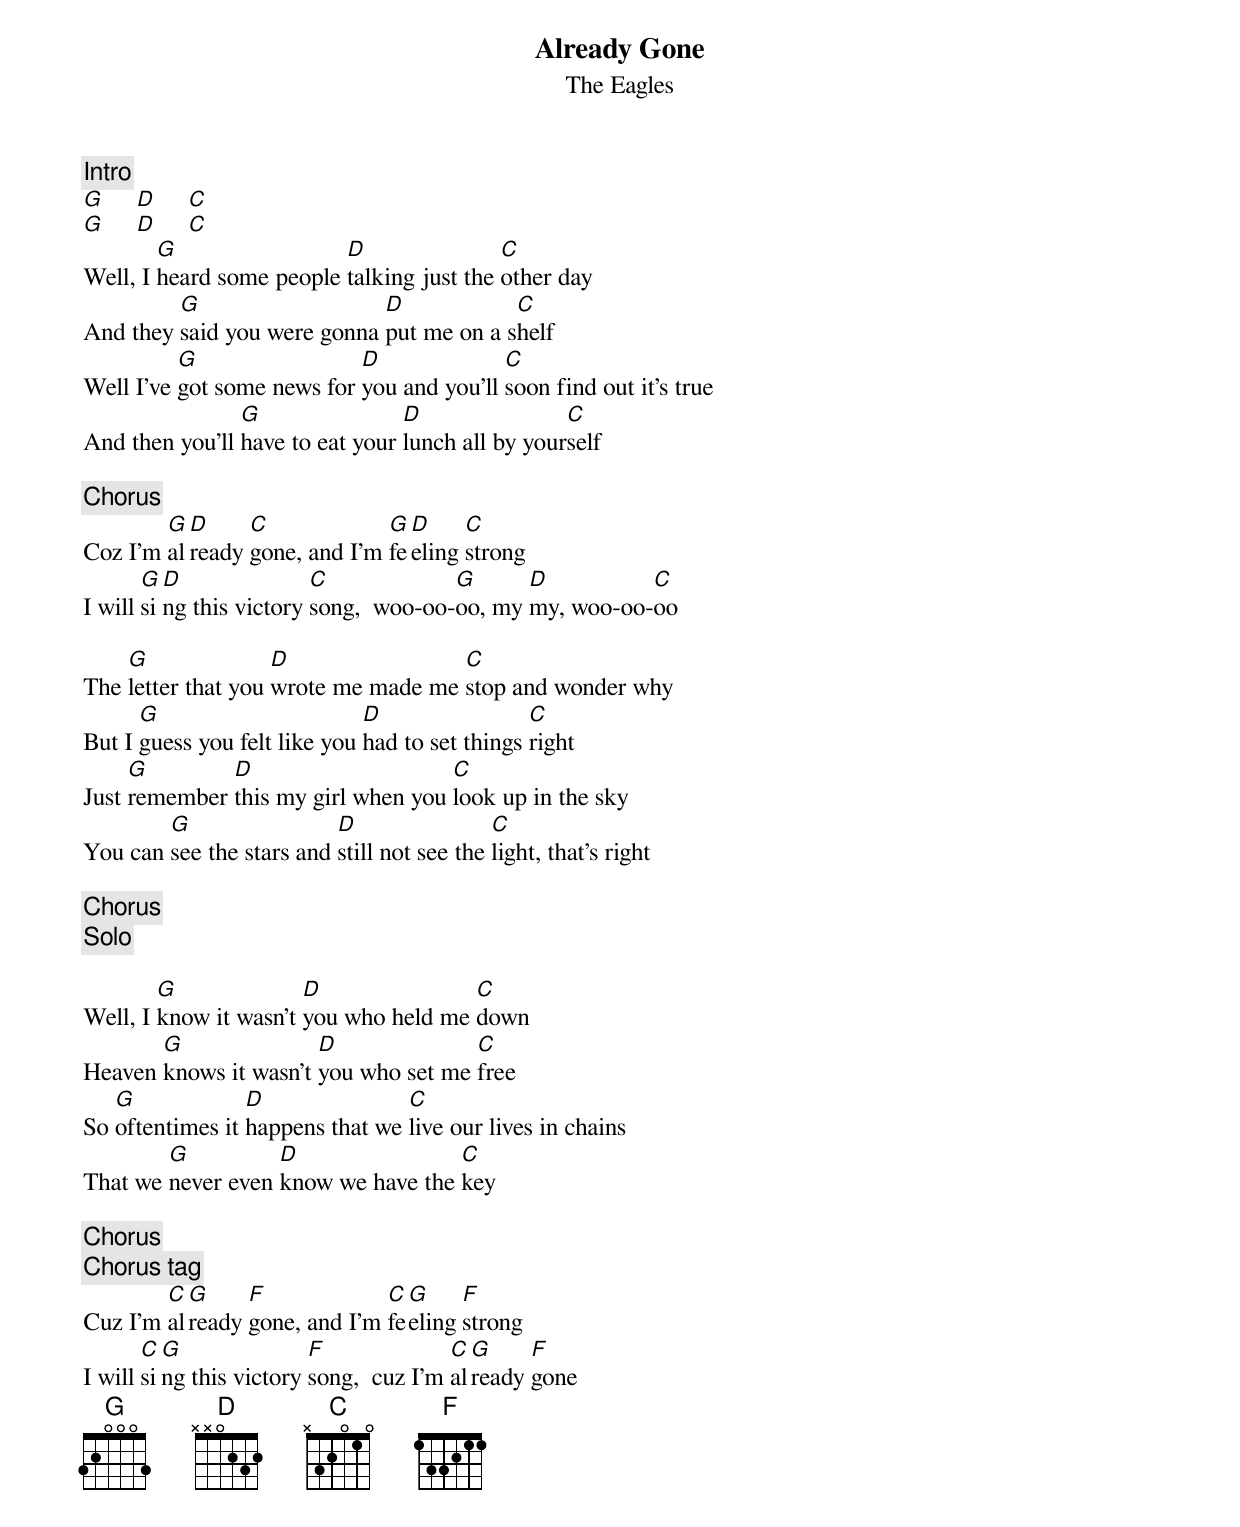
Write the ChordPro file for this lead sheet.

{title:Already Gone}
{st:The Eagles}
{c:Intro}
[G]     [D]     [C]
[G]     [D]     [C]
Well, I [G]heard some people [D]talking just the [C]other day
And they [G]said you were gonna [D]put me on a s[C]helf
Well I've [G]got some news for [D]you and you'll [C]soon find out it's true
And then you'll [G]have to eat your [D]lunch all by your[C]self

{c:Chorus}
Coz I'm [G]al[D]ready [C]gone, and I'm [G]fe[D]eling [C]strong
I will [G]si[D]ng this victory [C]song,  woo-oo-[G]oo, my [D]my, woo-oo-[C]oo

The [G]letter that you [D]wrote me made me [C]stop and wonder why
But I [G]guess you felt like you [D]had to set things [C]right
Just [G]remember [D]this my girl when you [C]look up in the sky
You can [G]see the stars and [D]still not see the [C]light, that's right

{c:Chorus}
{c:Solo}

Well, I [G]know it wasn't [D]you who held me [C]down
Heaven [G]knows it wasn't [D]you who set me [C]free
So [G]oftentimes it [D]happens that we [C]live our lives in chains
That we [G]never even [D]know we have the [C]key

{c:Chorus}
{c:Chorus tag}
Cuz I'm [C]al[G]ready [F]gone, and I'm [C]fe[G]eling [F]strong
I will [C]si[G]ng this victory [F]song,  cuz I'm [C]al[G]ready [F]gone
